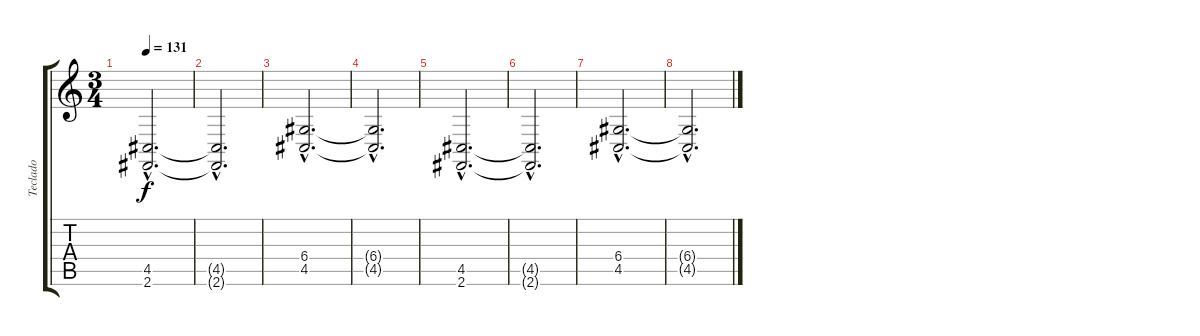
\track ("Teclado" "Teclado") {instrument churchorgan}
\staff {score tabs}
\tuning (E4 B3 G3 D3 A2 E2) {hide}
\ts (3 4)
\tempo 131
\clef g2
\ks c
(4.5{hac} 2.6{hac}).2{d dy f volume 7} |
(4.5{hac t} 2.6{hac t}).2{d} |
(6.4{hac} 4.5{hac}).2{d} |
(6.4{hac t} 4.5{hac t}).2{d} |
(4.5{hac} 2.6{hac}).2{d volume 0} |
(4.5{hac t} 2.6{hac t}).2{d} |
(6.4{hac} 4.5{hac}).2{d} |
(6.4{hac t} 4.5{hac t}).2{d}
